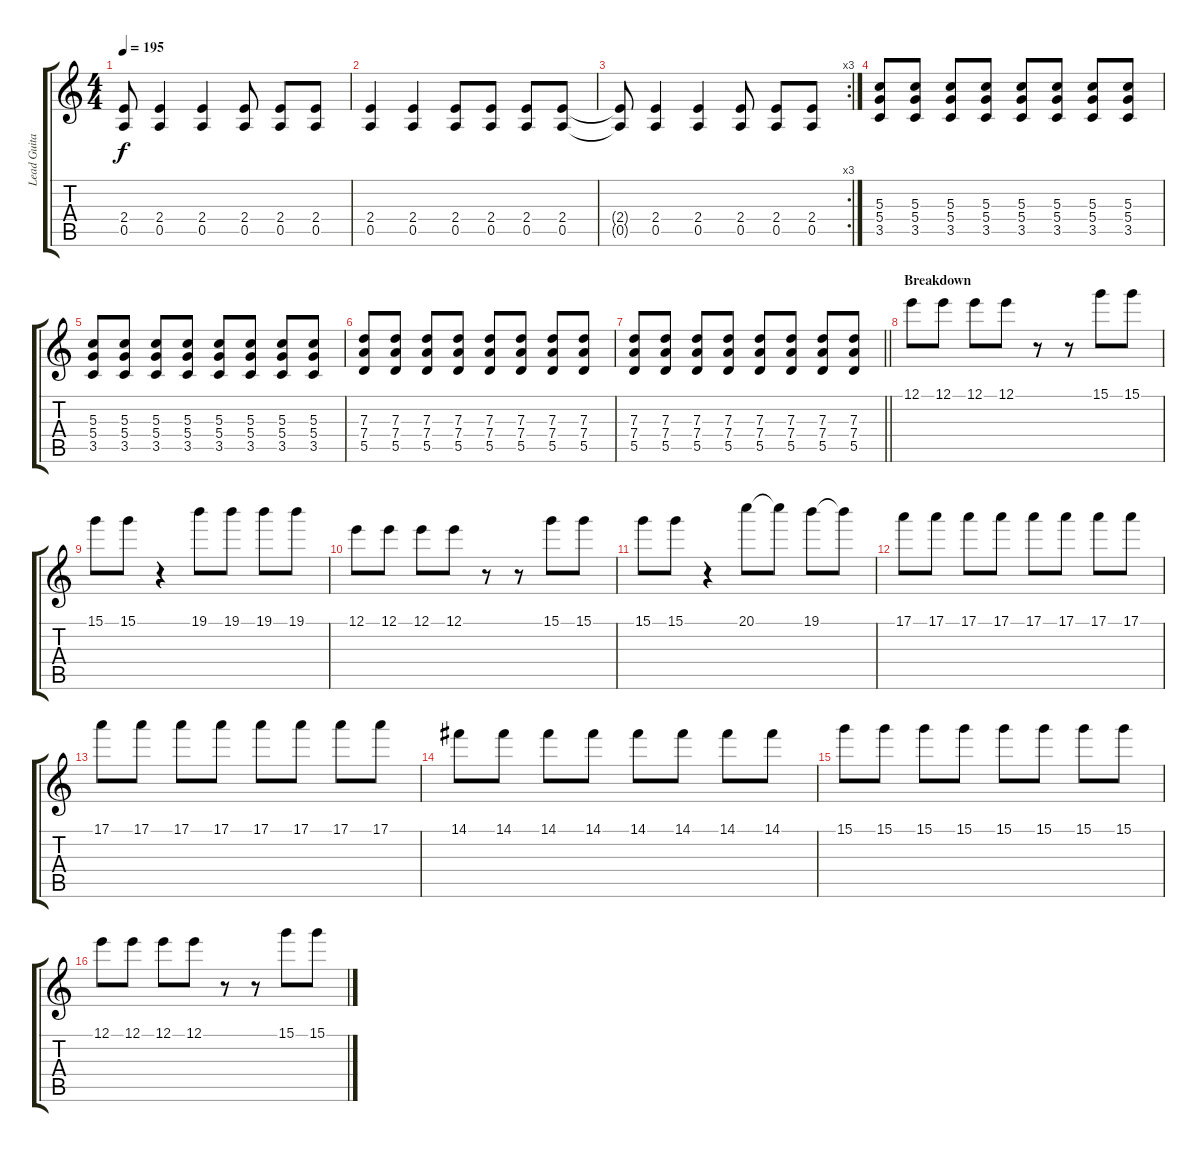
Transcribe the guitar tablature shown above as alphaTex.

\track ("Lead Guitar" "Lead Guita") {instrument distortionguitar}
\staff {score tabs}
\tuning (E4 B3 G3 D3 A2 D2) {hide}
\ts (4 4)
\tempo 195
\clef g2
\ks c
(2.4{t} 0.5{t}).8{dy f} (2.4 0.5).4 (2.4 0.5).4 (2.4 0.5).8 (2.4 0.5).8 (2.4 0.5).8 |
(2.4 0.5).4 (2.4 0.5).4 (2.4 0.5).8 (2.4 0.5).8 (2.4 0.5).8 (2.4 0.5).8 |
\rc 3
(2.4{t} 0.5{t}).8 (2.4 0.5).4 (2.4 0.5).4 (2.4 0.5).8 (2.4 0.5).8 (2.4 0.5).8 |
(5.3 5.4 3.5).8 (5.3 5.4 3.5).8 (5.3 5.4 3.5).8 (5.3 5.4 3.5).8 (5.3 5.4 3.5).8 (5.3 5.4 3.5).8 (5.3 5.4 3.5).8 (5.3 5.4 3.5).8 |
(5.3 5.4 3.5).8 (5.3 5.4 3.5).8 (5.3 5.4 3.5).8 (5.3 5.4 3.5).8 (5.3 5.4 3.5).8 (5.3 5.4 3.5).8 (5.3 5.4 3.5).8 (5.3 5.4 3.5).8 |
(7.3 7.4 5.5).8 (7.3 7.4 5.5).8 (7.3 7.4 5.5).8 (7.3 7.4 5.5).8 (7.3 7.4 5.5).8 (7.3 7.4 5.5).8 (7.3 7.4 5.5).8 (7.3 7.4 5.5).8 |
\barLineRight lightlight
(7.3 7.4 5.5).8 (7.3 7.4 5.5).8 (7.3 7.4 5.5).8 (7.3 7.4 5.5).8 (7.3 7.4 5.5).8 (7.3 7.4 5.5).8 (7.3 7.4 5.5).8 (7.3 7.4 5.5).8 |
\section ("" "Breakdown")
12.1.8{instrument distortionguitar} 12.1.8 12.1.8 12.1.8 r.8 r.8 15.1.8 15.1.8 |
15.1.8 15.1.8 r.4 19.1.8 19.1.8 19.1.8 19.1.8 |
12.1.8 12.1.8 12.1.8 12.1.8 r.8 r.8 15.1.8 15.1.8 |
15.1.8 15.1.8 r.4 20.1.8 20.1{t}.8 19.1.8 19.1{t}.8 |
17.1.8 17.1.8 17.1.8 17.1.8 17.1.8 17.1.8 17.1.8 17.1.8 |
17.1.8 17.1.8 17.1.8 17.1.8 17.1.8 17.1.8 17.1.8 17.1.8 |
14.1.8 14.1.8 14.1.8 14.1.8 14.1.8 14.1.8 14.1.8 14.1.8 |
15.1.8 15.1.8 15.1.8 15.1.8 15.1.8 15.1.8 15.1.8 15.1.8 |
12.1.8 12.1.8 12.1.8 12.1.8 r.8 r.8 15.1.8 15.1.8
